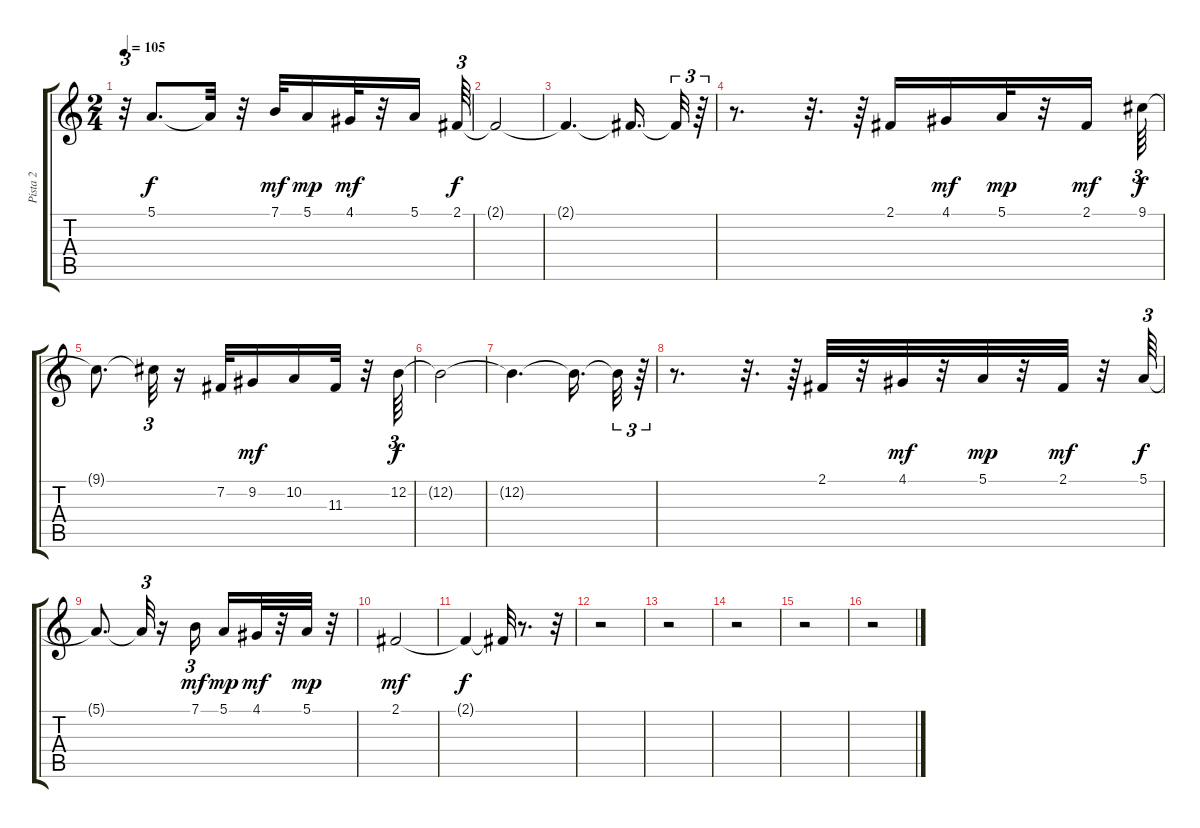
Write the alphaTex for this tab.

\track ("Pista 2" "Pista 2") {instrument trumpet}
\staff {score tabs}
\tuning (E4 B3 G3 D3 A2 E2) {hide}
\ts (2 4)
\tempo 105
\clef g2
\ks c
r.32{tu (3 2) dy f} 5.1.8{d} 5.1{t}.32 r.32 7.1.32{dy mf} 5.1.16{dy mp} 4.1.32{dy mf} r.32 5.1.16 2.1.64{tu (3 2) dy f} |
2.1{t}.2 |
2.1{t}.4{d} 2.1{t}.16{d} 2.1{t}.32{tu (3 2)} r.64{tu (3 2)} |
r.8{d} r.32{d} r.64 2.1.16 4.1.16{dy mf} 5.1.32{dy mp} r.32 2.1.16{dy mf} 9.1.64{tu (3 2) dy f} |
9.1{t}.8{d} 9.1{t}.32{tu (3 2)} r.16 7.2.32 9.2.16{dy mf} 10.2.16 11.3.32 r.32 12.2.64{tu (3 2) dy f} |
12.2{t}.2 |
12.2{t}.4{d} 12.2{t}.16{d} 12.2{t}.32{tu (3 2)} r.64{tu (3 2)} |
r.8{d} r.32{d} r.64 2.1.32 r.32 4.1.32{dy mf} r.32 5.1.32{dy mp} r.32 2.1.32{dy mf} r.32 5.1.64{tu (3 2) dy f} |
5.1{t}.8{d} 5.1{t}.32{tu (3 2)} r.16 7.1.16{tu (3 2) dy mf beam splitsecondary} 5.1.16{dy mp} 4.1.32{dy mf} r.32 5.1.32{dy mp} r.32 |
2.1.2{dy mf} |
2.1{t}.4{dy f} 2.1{t}.32 r.8{d} r.32 |
r.2 |
r.2 |
r.2 |
r.2 |
r.2
